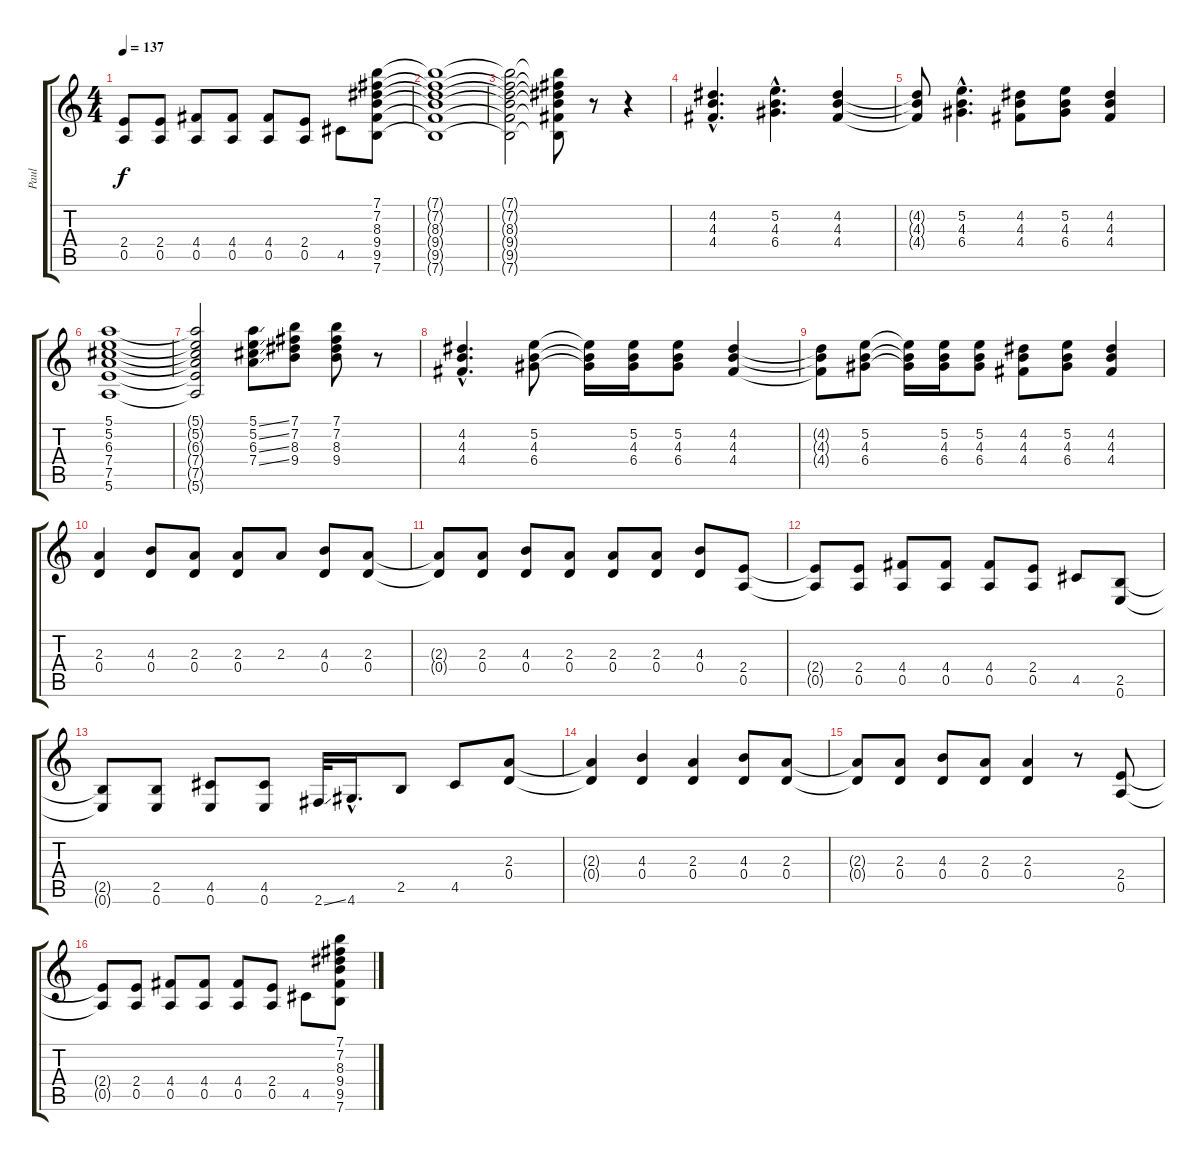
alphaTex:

\track ("Paul" "Paul") {instrument overdrivenguitar}
\staff {score tabs}
\tuning (E4 B3 G3 D3 A2 E2) {hide}
\ts (4 4)
\tempo 137
\clef g2
\ks c
(2.4{t} 0.5{t}).8{dy f} (2.4 0.5).8 (4.4 0.5).8 (4.4 0.5).8 (4.4 0.5).8 (2.4 0.5).8 4.5.8 (7.1 7.2 8.3 9.4 9.5 7.6).8 |
(7.1{t} 7.2{t} 8.3{t} 9.4{t} 9.5{t} 7.6{t}).1 |
(7.1{t} 7.2{t} 8.3{t} 9.4{t} 9.5{t} 7.6{t}).2 (7.1{t} 7.2{t} 8.3{t} 9.4{t} 9.5{t} 7.6{t}).8 r.8 r.4 |
(4.2{hac} 4.3{hac} 4.4{hac}).4{d} (5.2{hac} 4.3{hac} 6.4{hac}).4{d} (4.2 4.3 4.4).4 |
(4.2{t} 4.3{t} 4.4{t}).8 (5.2{hac} 4.3{hac} 6.4{hac}).4{d} (4.2 4.3 4.4).8 (5.2 4.3 6.4).8 (4.2 4.3 4.4).4 |
(5.1 5.2 6.3 7.4 7.5 5.6).1 |
(5.1{t} 5.2{t} 6.3{t} 7.4{t} 7.5{t} 5.6{t}).2 (5.1{ss} 5.2{ss} 6.3{ss} 7.4{ss}).8 (7.1 7.2 8.3 9.4).8 (7.1 7.2 8.3 9.4).8 r.8 |
(4.2{hac} 4.3{hac} 4.4{hac}).4{d} (5.2 4.3 6.4).8 (5.2{t} 4.3{t} 6.4{t}).16 (5.2 4.3 6.4).16 (5.2 4.3 6.4).8 (4.2 4.3 4.4).4 |
(4.2{t} 4.3{t} 4.4{t}).8 (5.2 4.3 6.4).8 (5.2{t} 4.3{t} 6.4{t}).16 (5.2 4.3 6.4).16 (5.2 4.3 6.4).8 (4.2 4.3 4.4).8 (5.2 4.3 6.4).8 (4.2 4.3 4.4).4 |
(2.3 0.4).4 (4.3 0.4).8 (2.3 0.4).8 (2.3 0.4).8 2.3.8 (4.3 0.4).8 (2.3 0.4).8 |
(2.3{t} 0.4{t}).8 (2.3 0.4).8 (4.3 0.4).8 (2.3 0.4).8 (2.3 0.4).8 (2.3 0.4).8 (4.3 0.4).8 (2.4 0.5).8 |
(2.4{t} 0.5{t}).8 (2.4 0.5).8 (4.4 0.5).8 (4.4 0.5).8 (4.4 0.5).8 (2.4 0.5).8 4.5.8 (2.5 0.6).8 |
(2.5{t} 0.6{t}).8 (2.5 0.6).8 (4.5 0.6).8 (4.5 0.6).8 2.6{ss}.32 4.6{hac}.16{d} 2.5.8 4.5.8 (2.3 0.4).8 |
(2.3{t} 0.4{t}).4 (4.3 0.4).4 (2.3 0.4).4 (4.3 0.4).8 (2.3 0.4).8 |
(2.3{t} 0.4{t}).8 (2.3 0.4).8 (4.3 0.4).8 (2.3 0.4).8 (2.3 0.4).4 r.8 (2.4 0.5).8 |
(2.4{t} 0.5{t}).8 (2.4 0.5).8 (4.4 0.5).8 (4.4 0.5).8 (4.4 0.5).8 (2.4 0.5).8 4.5.8 (7.1 7.2 8.3 9.4 9.5 7.6).8
